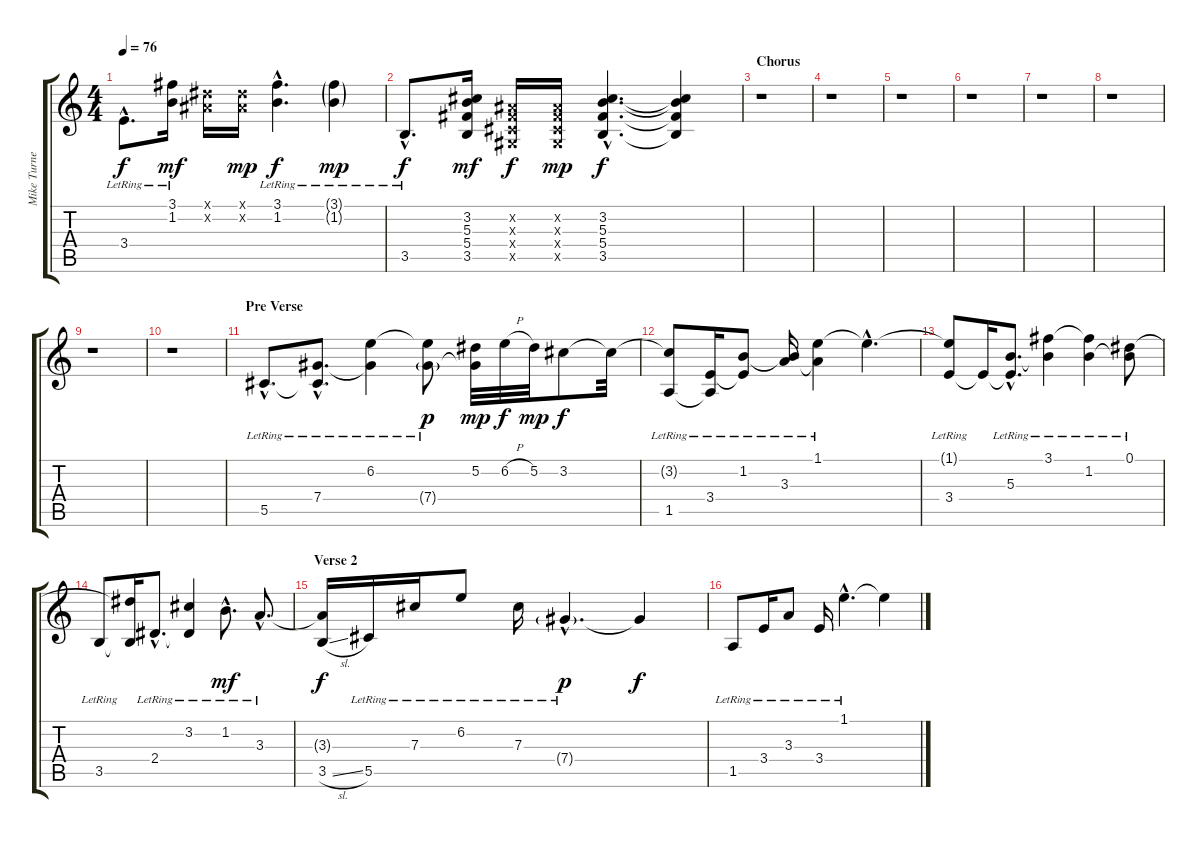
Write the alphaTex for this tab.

\track ("Mike Turner(Lead Jazz Guitar)" "Mike Turne") {instrument electricguitarjazz}
\staff {score tabs}
\tuning (Eb4 Bb3 Gb3 Db3 Ab2 Eb2) {hide}
\ts (4 4)
\tempo 76
\clef g2
\ks c
3.4{hac lr}.8{d dy f} (3.1{lr} 1.2{lr}).16{dy mf} (0.1{x} 0.2{x}).16 (0.1{x} 0.2{x}).16{dy mp} (3.1{hac lr} 1.2{hac lr}).4{d dy f} (3.1{g lr} 1.2{g lr}).4{dy mp} |
3.5{hac lr}.8{d dy f} (3.2 5.3 5.4 3.5).16{dy mf} (0.2{x} 0.3{x} 0.4{x} 0.5{x}).16{dy f} (0.2{x} 0.3{x} 0.4{x} 0.5{x}).16{dy mp} (3.2{hac} 5.3{hac} 5.4{hac} 3.5{hac}).4{d dy f} (3.2{t} 5.3{t} 5.4{t} 3.5{t}).4 |
\section ("" "Chorus")
r.1 |
r.1 |
r.1 |
r.1 |
r.1 |
r.1 |
r.1 |
r.1 |
\section ("" "Pre Verse")
5.5{hac lr}.8{d} (7.4{hac lr} 5.5{hac t}).8{d} (6.2{lr} 7.4{t}).4 (6.2{t} 7.4{g lr}).8{dy p} (5.2 7.4{t}).32{dy mp} 6.2{h}.32{dy f} 5.2.32{dy mp} 3.2.8{dy f} 3.2{t}.32 |
(3.2{t} 1.5{lr}).8 (3.4{lr} 1.5{t}).16 (1.2{lr} 3.4{t}).8 (1.2{t} 3.3{lr}).16 (1.1{lr} 3.3{t}).4 1.1{hac t}.4{d} |
(1.1{t} 3.4{lr}).8 3.4{t}.16 (5.3{hac lr} 3.4{hac t}).8{d} (3.1{lr} 5.3{t}).4 (3.1{t} 1.2{lr}).4 (0.1{lr} 1.2{t}).8 |
3.5{lr}.8 (0.1{t} 3.5{t}).16 2.4{hac lr}.8{d} (3.2{lr} 2.4{t}).4 1.2{hac lr}.8{d dy mf} 3.3{hac lr}.8{d} |
\section ("" "Verse 2")
(3.3{t} 3.5{sl}).16{dy f} 5.5{lr}.16 7.3{lr}.16 6.2{lr}.8 7.3{lr}.16 7.4{g hac lr}.4{d dy p} 7.4{t}.4{dy f} |
1.5{lr}.8 3.4{lr}.16 3.3{lr}.8 3.4{lr}.16 1.1{hac lr}.4{d} 1.1{t}.4
